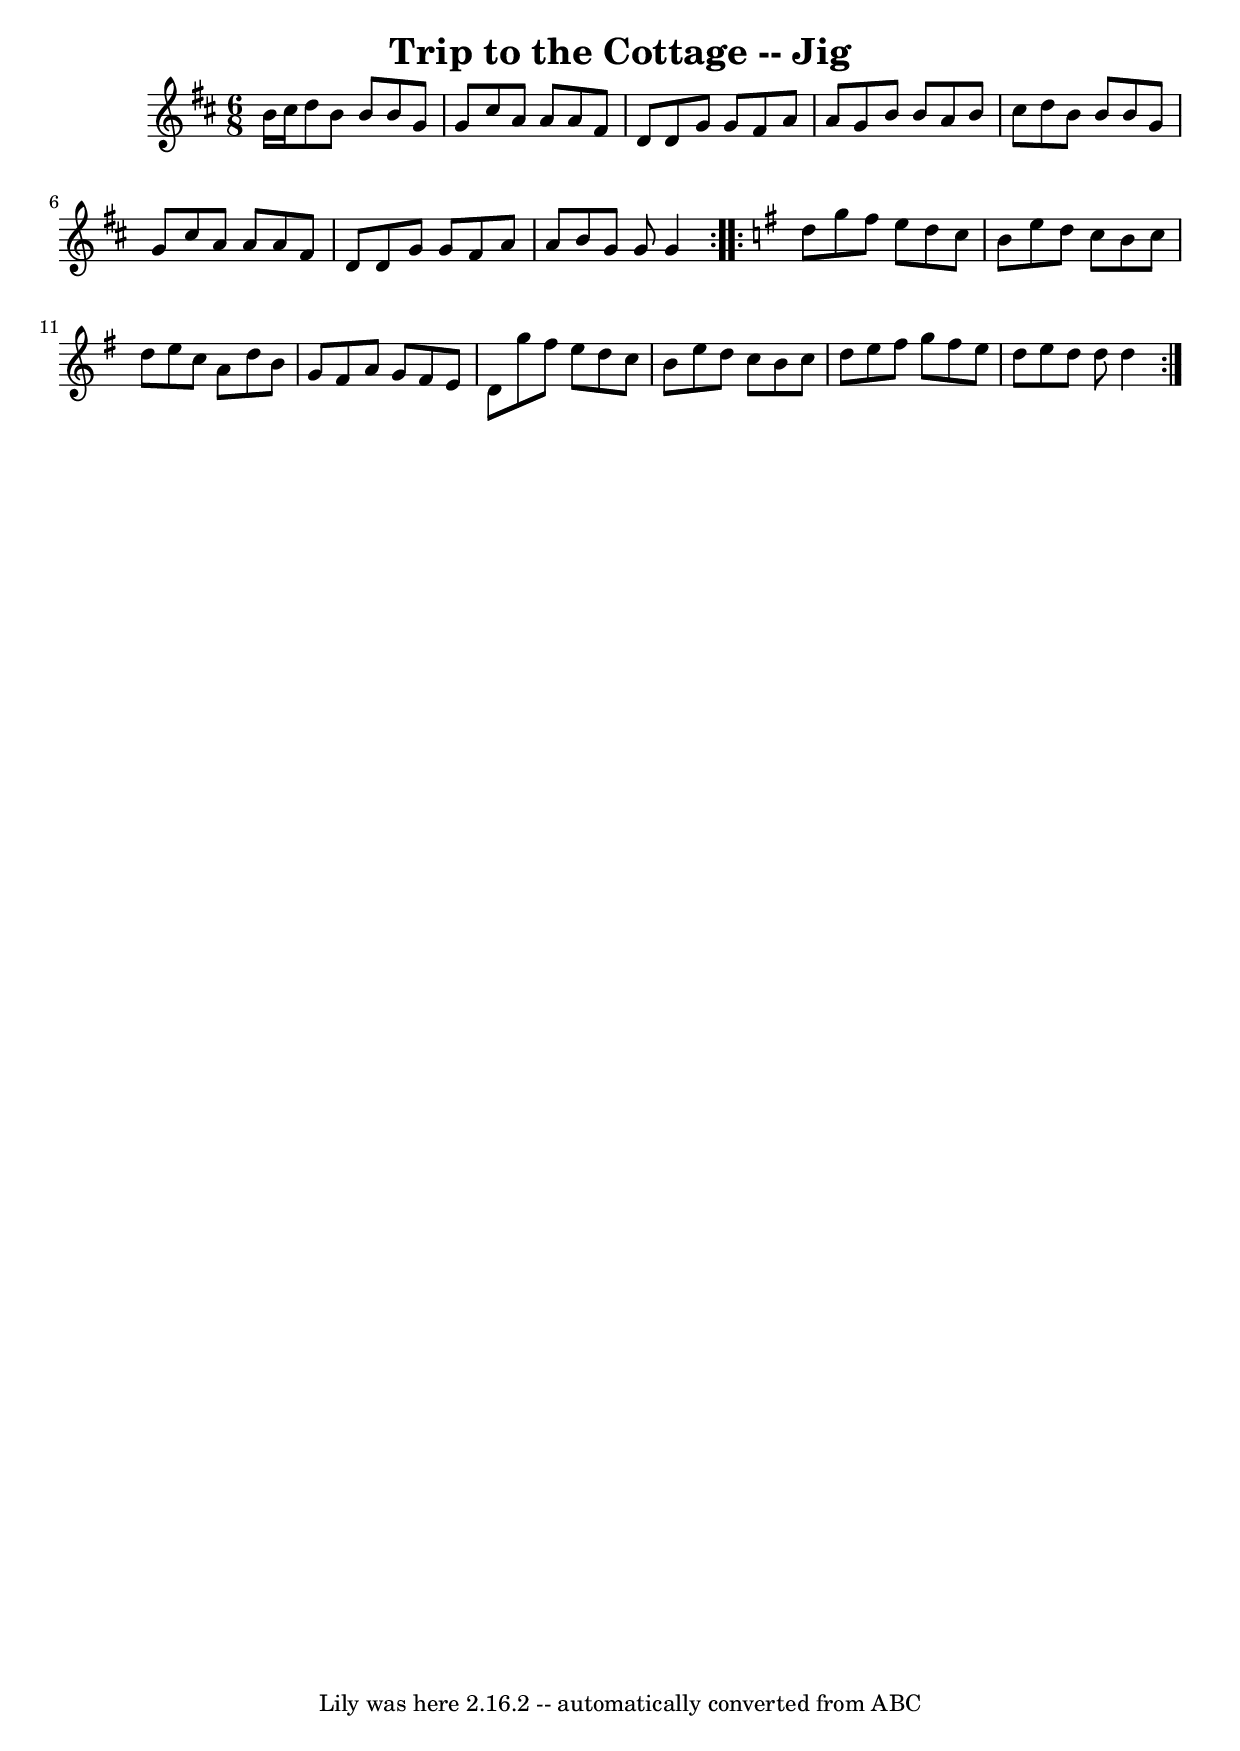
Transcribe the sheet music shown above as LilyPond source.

\version "2.16.2"
\include "Mammoth.ily"
\header {
  %% book = "Ryan's Mammoth Collection"
  crossRefNumber = "1"
  footnotes = ""
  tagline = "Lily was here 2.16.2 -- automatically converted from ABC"
  title = "Trip to the Cottage -- Jig"

}
voicedefault =  {



  \repeat volta 2 {

    \time 6/8 %  Two sharps in the book
    
    \key g \lydian
    b'16 cis''16  |
    d''8 b'8 b'8 b'8 g'8  
    g'8  |
    cis''8 a'8 a'8 a'8 fis'8 d'8  |
    d'8   
    g'8 g'8 fis'8 a'8 a'8  |
    g'8 b'8 b'8 a'8 b'8  
    cis''8  |
    d''8 b'8 b'8 b'8 g'8 g'8  |
    
    cis''8 a'8 a'8 a'8 fis'8 d'8  |
    d'8 g'8 g'8    
    fis'8 a'8 a'8  |
    b'8 g'8 g'8 g'4  
  }   
  \key g \major
  

  \repeat volta 2 {
    d''8  |
    g''8 fis''8 e''8 d''8 c''8    
    b'8  |
    e''8 d''8 c''8 b'8 c''8 d''8  |
    e''8    
    c''8 a'8 d''8 b'8 g'8  |
    fis'8 a'8 g'8 fis'8    
    e'8 d'8  |
    g''8 fis''8 e''8 d''8 c''8 b'8  
    |
    e''8 d''8 c''8 b'8 c''8 d''8  |
    e''8    
    fis''8 g''8 fis''8 e''8 d''8  |
    e''8 d''8 d''8    
    d''4  
  }   

}

\score{
  <<

    \context Staff="default"
    {
      \voicedefault 
      
    }

  >>
  \layout {
    
  }
  \midi {
  }

}
